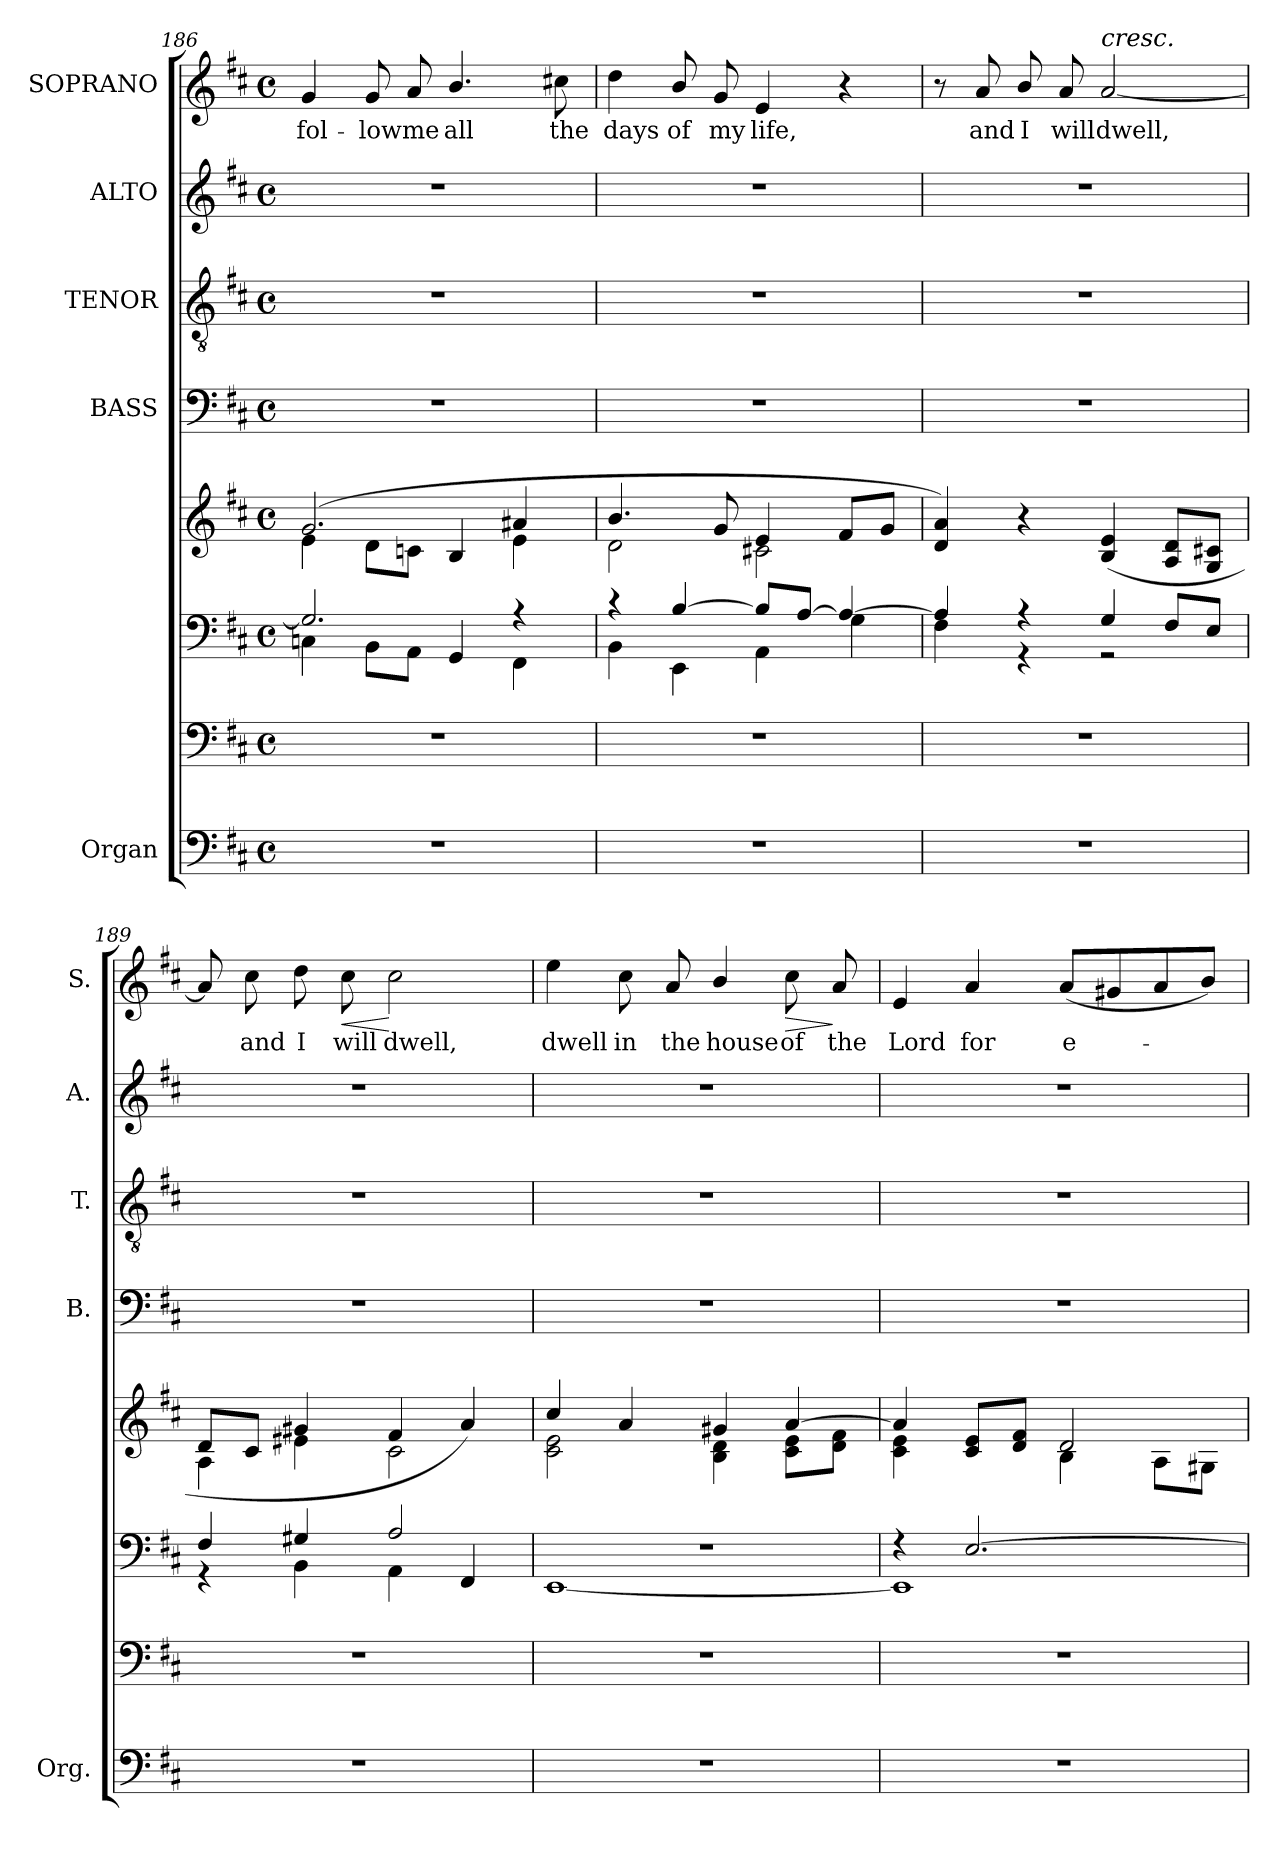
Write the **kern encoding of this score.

**kern	**kern	**kern	**kern	**kern	**kern	**kern	**kern	**text	**dynam
*part5	*part5	*part5	*part5	*part4	*part3	*part2	*part1	*part1	*part1
*staff8	*staff7	*staff6	*staff5	*staff4	*staff3	*staff2	*staff1	*staff1	*staff1
*I"Organ	*	*	*	*I"BASS	*I"TENOR	*I"ALTO	*I"SOPRANO	*	*
*I'Org.	*	*	*	*I'B.	*I'T.	*I'A.	*I'S.	*	*
*clefF4	*clefF4	*clefF4	*clefG2	*clefF4	*clefGv2	*clefG2	*clefG2	*	*
*	*	*	*	*	*ITrd7c12	*	*	*	*
*k[f#c#]	*k[f#c#]	*k[f#c#]	*k[f#c#]	*k[f#c#]	*k[f#c#]	*k[f#c#]	*k[f#c#]	*	*
*D:	*D:	*D:	*D:	*D:	*D:	*D:	*D:	*	*
*M4/4	*M4/4	*M4/4	*M4/4	*M4/4	*M4/4	*M4/4	*M4/4	*	*
*met(c)	*met(c)	*met(c)	*met(c)	*met(c)	*met(c)	*met(c)	*met(c)	*	*
=186	=186	=186	=186	=186	=186	=186	=186	=186	=186
*	*	*^	*^	*	*	*	*	*	*
!	!	!	!	!	!	!	!	!	!	!LO:LY:b:color=#000000	!
1r	1r	2.Gi/]	4Cni\	(2.gi/	4ei\	1r	1r	1r	4gi/	fol-	.
!	!	!	!	!	!	!	!	!	!	!LO:LY:b:color=#000000	!
.	.	.	8BBi\L	.	8di\L	.	.	.	8gi/	-low	.
!	!	!	!	!	!	!	!	!	!	!LO:LY:b:color=#000000	!
.	.	.	8AAi\J	.	8cni\J	.	.	.	8ai/	me	.
!	!	!	!	!	!	!	!	!	!	!LO:LY:b:color=#000000	!
.	.	.	4GGi/	.	4Bi/	.	.	.	4.bi/	all	.
.	.	4r	4FF#i\	4a#Xi/	4ei\	.	.	.	.	.	.
!	!	!	!	!	!	!	!	!	!	!LO:LY:b:color=#000000	!
.	.	.	.	.	.	.	.	.	8cc#Xi\	the	.
=187	=187	=187	=187	=187	=187	=187	=187	=187	=187	=187	=187
!	!	!	!	!	!	!	!	!	!	!LO:LY:b:color=#000000	!
1r	1r	4r	4BBi\	4.bi/	2di\	1r	1r	1r	4ddi\	days	.
!	!	!	!	!	!	!	!	!	!	!LO:LY:b:color=#000000	!
.	.	[4Bi/	4EEi\	.	.	.	.	.	8bi/	of	.
!	!	!	!	!	!	!	!	!	!	!LO:LY:b:color=#000000	!
.	.	.	.	8gi/	.	.	.	.	8gi/	my	.
!	!	!	!	!	!	!	!	!	!	!LO:LY:b:color=#000000	!
.	.	8Bi/L]	4AAi\	4ei/	2c#Xi\	.	.	.	4ei/	life,	.
.	.	[8Ai/J	.	.	.	.	.	.	.	.	.
.	.	4Ai/_	4Gi\	8f#i/L	.	.	.	.	4r	.	.
.	.	.	.	8gi/J	.	.	.	.	.	.	.
*	*	*	*	*v	*v	*	*	*	*	*	*
!!LO:PB:g=z
=188	=188	=188	=188	=188	=188	=188	=188	=188	=188	=188
1r	1r	4Ai/]	4F#i\	4di/ 4ai)	1r	1r	1r	8r	.	.
!	!	!	!	!	!	!	!	!	!LO:LY:b:color=#000000	!
.	.	.	.	.	.	.	.	8ai/	and	.
!	!	!	!	!	!	!	!	!	!LO:LY:b:color=#000000	!
.	.	4r	4r	4r	.	.	.	8bi/	I	.
!	!	!	!	!	!	!	!	!	!LO:LY:b:color=#000000	!
.	.	.	.	.	.	.	.	8ai/	will	.
!	!	!	!	!	!	!	!	!LO:TX:a:i:t=cresc.	!	!
!	!	!	!	!	!	!	!	!	!LO:LY:b:color=#000000	!
.	.	4Gi/	2r	(4Bi/ 4ei	.	.	.	[2ai/	dwell,	.
.	.	8F#i/L	.	8Ai/ 8diL	.	.	.	.	.	.
.	.	8Ei/J	.	8Gi/ 8c#XiJ	.	.	.	.	.	.
=189	=189	=189	=189	=189	=189	=189	=189	=189	=189	=189
*	*	*	*	*^	*	*	*	*	*	*
1r	1r	4F#i/	4r	8di/L	4Ai\	1r	1r	1r	8ai/]	.	.
!	!	!	!	!	!	!	!	!	!	!LO:LY:b:color=#000000	!
.	.	.	.	8c#i/J	.	.	.	.	8cc#i\	and	.
!	!	!	!	!	!	!	!	!	!	!LO:LY:b:color=#000000	!
.	.	4G#Xi/	4BBi\	4g#Xi/	4e#Xi\	.	.	.	8ddi\	I	.
!	!	!	!	!	!	!	!	!	!	!LO:LY:b:color=#000000	!LO:HP:b
.	.	.	.	.	.	.	.	.	8cc#i\	will	<
!	!	!	!	!	!	!	!	!	!	!LO:LY:b:color=#000000	!
.	.	2Ai/	4AAi\	4f#i/	2c#i\	.	.	.	2cc#i\	dwell,	[
.	.	.	4FF#i/	4ai/)	.	.	.	.	.	.	.
=190	=190	=190	=190	=190	=190	=190	=190	=190	=190	=190	=190
!	!	!	!	!	!	!	!	!	!	!LO:LY:b:color=#000000	!
1r	1r	1r	[1EEi	4cc#i/	2c#i\ 2ei	1r	1r	1r	4eei\	dwell	.
!	!	!	!	!	!	!	!	!	!	!LO:LY:b:color=#000000	!
.	.	.	.	4ai/	.	.	.	.	8cc#i\	in	.
!	!	!	!	!	!	!	!	!	!	!LO:LY:b:color=#000000	!
.	.	.	.	.	.	.	.	.	8ai/	the	.
!	!	!	!	!	!	!	!	!	!	!LO:LY:b:color=#000000	!
.	.	.	.	4g#Xi/	4Bi\ 4di	.	.	.	4bi/	house	.
!	!	!	!	!	!	!	!	!	!	!LO:LY:b:color=#000000	!LO:HP:b
.	.	.	.	[4ai/	8c#i\ 8eiL	.	.	.	8cc#i\	of	>
!	!	!	!	!	!	!	!	!	!	!LO:LY:b:color=#000000	!
.	.	.	.	.	8di\ 8f#iJ	.	.	.	8ai/	the	]
=191	=191	=191	=191	=191	=191	=191	=191	=191	=191	=191	=191
!	!	!	!	!	!	!	!	!	!	!LO:LY:b:color=#000000	!
1r	1r	4r	1EEi]	4ai/]	4c#i\ 4ei	1r	1r	1r	4ei/	Lord	.
!	!	!	!	!	!	!	!	!	!	!LO:LY:b:color=#000000	!
.	.	[2.Ei/	.	8c#i/ 8eiL	4ryy	.	.	.	4ai/	for	.
.	.	.	.	8di/ 8f#iJ	.	.	.	.	.	.	.
!	!	!	!	!	!	!	!	!	!	!LO:LY:b:color=#000000	!
.	.	.	.	2di/	4Bi\	.	.	.	(8ai/L	e-	.
.	.	.	.	.	.	.	.	.	8g#Xi/	.	.
.	.	.	.	.	8Ai\L	.	.	.	8ai/	.	.
.	.	.	.	.	8G#Xi\J	.	.	.	8bi/J)	.	.
*	*	*v	*v	*	*	*	*	*	*	*	*
*	*	*	*v	*v	*	*	*	*	*	*
=	=	=	=	=	=	=	=	=	=
*-	*-	*-	*-	*-	*-	*-	*-	*-	*-
